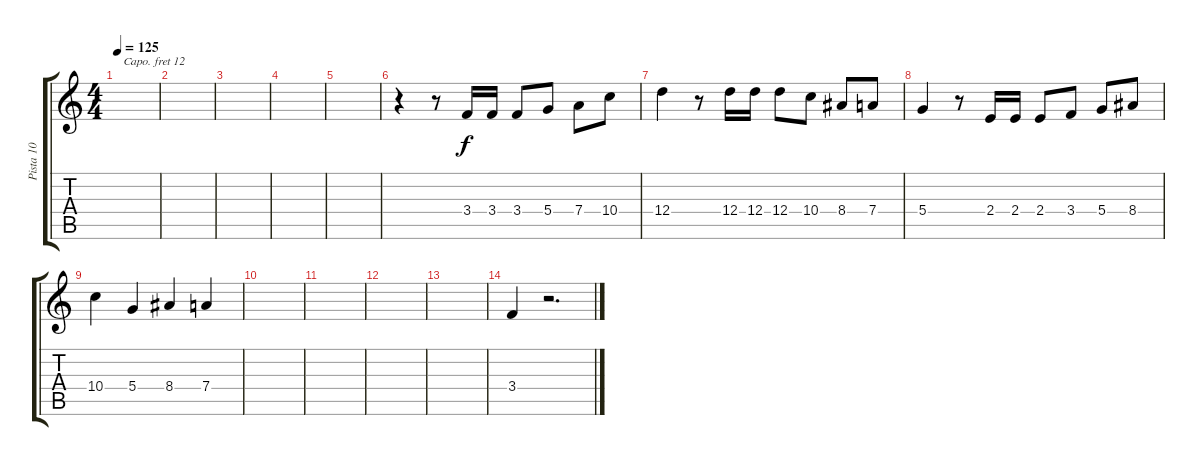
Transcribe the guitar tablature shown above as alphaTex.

\track ("Pista 10" "Pista 10") {instrument pad1newage}
\staff {score tabs}
\capo 12
\tuning (E4 B3 G3 D3 A2 E2) {hide}
\ts (4 4)
\tempo 125
\clef g2
\ks c
|
|
|
|
|
r.4 r.8 3.4.16 3.4.16 3.4.8 5.4.8 7.4.8 10.4.8 |
12.4.4 r.8 12.4.16 12.4.16 12.4.8 10.4.8 8.4.8 7.4.8 |
5.4.4 r.8 2.4.16 2.4.16 2.4.8 3.4.8 5.4.8 8.4.8 |
10.4.4 5.4.4 8.4.4 7.4.4 |
|
|
|
|
3.4.4 r.2{d}
